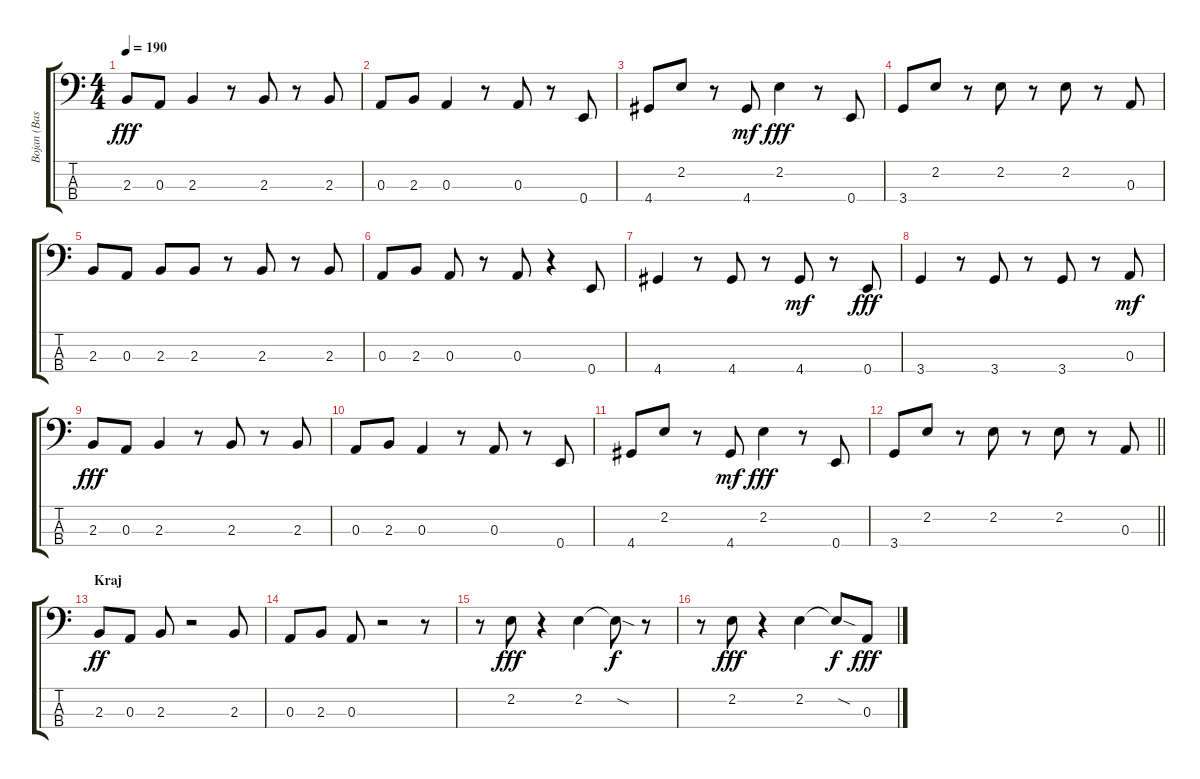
\track ("Bojan (Bass)" "Bojan (Bas") {instrument electricbassfinger}
\staff {score tabs}
\tuning (G2 D2 A1 E1) {hide}
\ts (4 4)
\tempo 190
\clef f4
\ks c
2.3.8{dy fff} 0.3.8 2.3.4 r.8 2.3.8 r.8 2.3.8 |
0.3.8 2.3.8 0.3.4 r.8 0.3.8 r.8 0.4.8 |
4.4.8 2.2.8{volume 16 instrument slapbass2} r.8 4.4.8{dy mf} 2.2.4{dy fff} r.8 0.4.8{volume 13 instrument electricbassfinger} |
3.4.8 2.2.8{volume 16 instrument slapbass2} r.8 2.2.8 r.8 2.2.8 r.8 0.3.8{volume 13 instrument electricbassfinger} |
2.3.8 0.3.8 2.3.8 2.3.8 r.8 2.3.8 r.8 2.3.8 |
0.3.8 2.3.8 0.3.8 r.8 0.3.8 r.4 0.4.8 |
4.4.4 r.8 4.4.8 r.8 4.4.8{dy mf} r.8 0.4.8{dy fff} |
3.4.4 r.8 3.4.8 r.8 3.4.8 r.8 0.3.8{dy mf} |
2.3.8{dy fff} 0.3.8 2.3.4 r.8 2.3.8 r.8 2.3.8 |
0.3.8 2.3.8 0.3.4 r.8 0.3.8 r.8 0.4.8 |
4.4.8 2.2.8{volume 16 instrument slapbass2} r.8 4.4.8{dy mf} 2.2.4{dy fff} r.8 0.4.8{volume 13 instrument electricbassfinger} |
\barLineRight lightlight
3.4.8 2.2.8{volume 16 instrument slapbass2} r.8 2.2.8 r.8 2.2.8 r.8 0.3.8{volume 13 instrument electricbassfinger} |
\section ("" "Kraj")
2.3.8{dy ff} 0.3.8 2.3.8 r.2 2.3.8 |
0.3.8 2.3.8 0.3.8 r.2 r.8 |
r.8 2.2.8{dy fff} r.4 2.2.4 2.2{sod t}.8{dy f} r.8 |
r.8 2.2.8{dy fff} r.4 2.2.4 2.2{sod t}.8{dy f} 0.3.8{dy fff}
